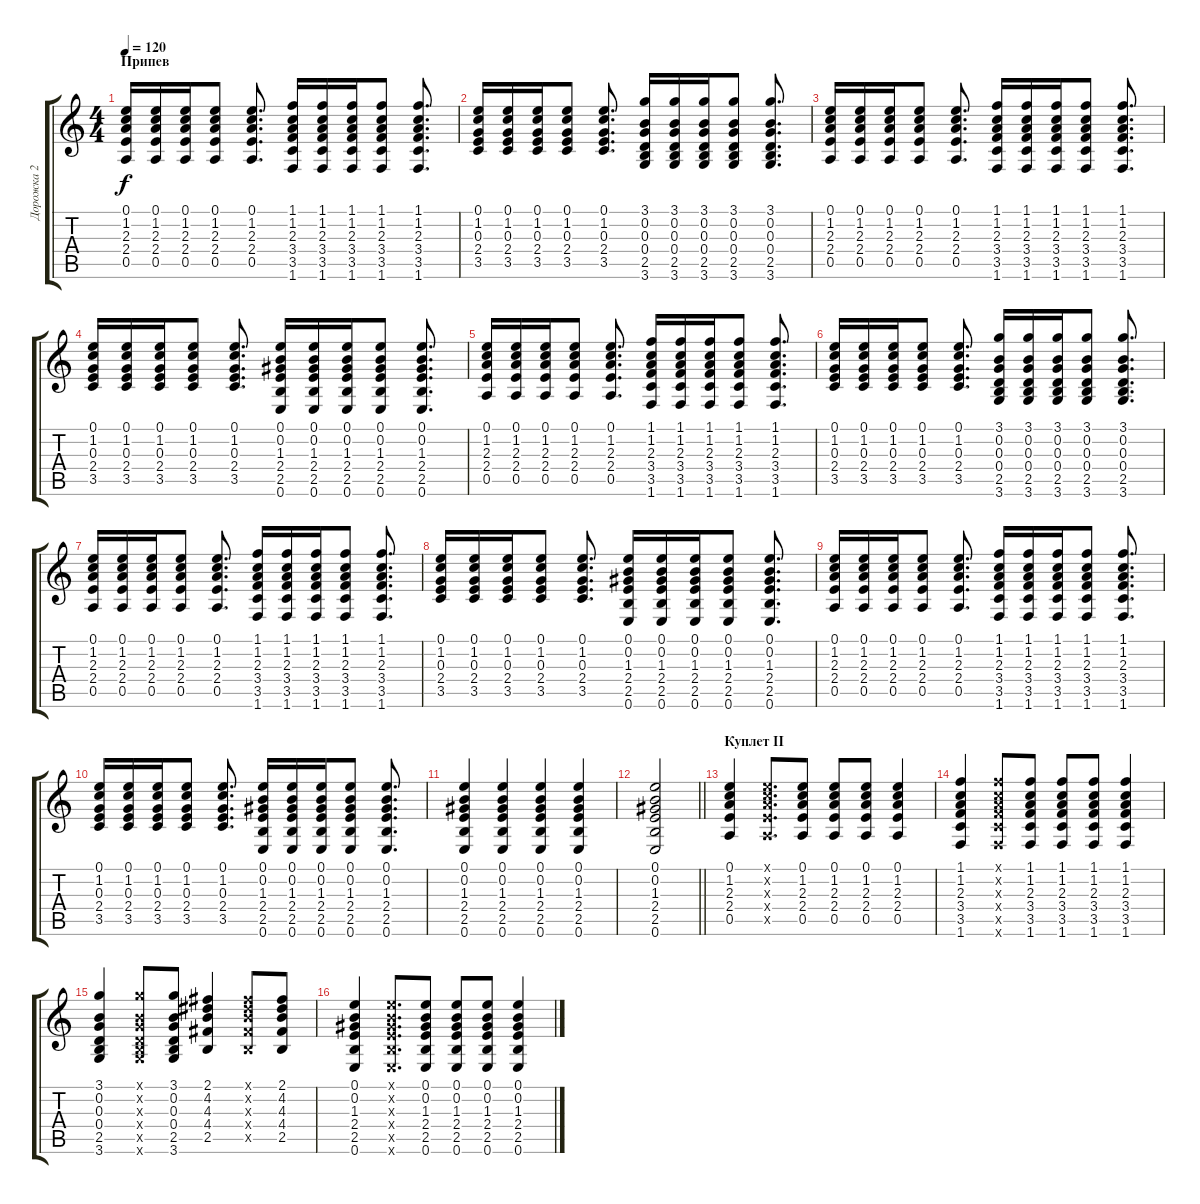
\track ("Дорожка 2" "Дорожка 2") {instrument acousticguitarsteel}
\staff {score tabs}
\tuning (E4 B3 G3 D3 A2 E2) {hide}
\ts (4 4)
\section ("" "Припев")
\tempo 120
\clef g2
\ks c
(0.1 1.2 2.3 2.4 0.5).16{dy f} (0.1 1.2 2.3 2.4 0.5).16 (0.1 1.2 2.3 2.4 0.5).16 (0.1 1.2 2.3 2.4 0.5).8 (0.1 1.2 2.3 2.4 0.5).8{d} (1.1 1.2 2.3 3.4 3.5 1.6).16 (1.1 1.2 2.3 3.4 3.5 1.6).16 (1.1 1.2 2.3 3.4 3.5 1.6).16 (1.1 1.2 2.3 3.4 3.5 1.6).8 (1.1 1.2 2.3 3.4 3.5 1.6).8{d} |
(0.1 1.2 0.3 2.4 3.5).16 (0.1 1.2 0.3 2.4 3.5).16 (0.1 1.2 0.3 2.4 3.5).16 (0.1 1.2 0.3 2.4 3.5).8 (0.1 1.2 0.3 2.4 3.5).8{d} (3.1 0.2 0.3 0.4 2.5 3.6).16 (3.1 0.2 0.3 0.4 2.5 3.6).16 (3.1 0.2 0.3 0.4 2.5 3.6).16 (3.1 0.2 0.3 0.4 2.5 3.6).8 (3.1 0.2 0.3 0.4 2.5 3.6).8{d} |
(0.1 1.2 2.3 2.4 0.5).16 (0.1 1.2 2.3 2.4 0.5).16 (0.1 1.2 2.3 2.4 0.5).16 (0.1 1.2 2.3 2.4 0.5).8 (0.1 1.2 2.3 2.4 0.5).8{d} (1.1 1.2 2.3 3.4 3.5 1.6).16 (1.1 1.2 2.3 3.4 3.5 1.6).16 (1.1 1.2 2.3 3.4 3.5 1.6).16 (1.1 1.2 2.3 3.4 3.5 1.6).8 (1.1 1.2 2.3 3.4 3.5 1.6).8{d} |
(0.1 1.2 0.3 2.4 3.5).16 (0.1 1.2 0.3 2.4 3.5).16 (0.1 1.2 0.3 2.4 3.5).16 (0.1 1.2 0.3 2.4 3.5).8 (0.1 1.2 0.3 2.4 3.5).8{d} (0.1 0.2 1.3 2.4 2.5 0.6).16 (0.1 0.2 1.3 2.4 2.5 0.6).16 (0.1 0.2 1.3 2.4 2.5 0.6).16 (0.1 0.2 1.3 2.4 2.5 0.6).8 (0.1 0.2 1.3 2.4 2.5 0.6).8{d} |
(0.1 1.2 2.3 2.4 0.5).16 (0.1 1.2 2.3 2.4 0.5).16 (0.1 1.2 2.3 2.4 0.5).16 (0.1 1.2 2.3 2.4 0.5).8 (0.1 1.2 2.3 2.4 0.5).8{d} (1.1 1.2 2.3 3.4 3.5 1.6).16 (1.1 1.2 2.3 3.4 3.5 1.6).16 (1.1 1.2 2.3 3.4 3.5 1.6).16 (1.1 1.2 2.3 3.4 3.5 1.6).8 (1.1 1.2 2.3 3.4 3.5 1.6).8{d} |
(0.1 1.2 0.3 2.4 3.5).16 (0.1 1.2 0.3 2.4 3.5).16 (0.1 1.2 0.3 2.4 3.5).16 (0.1 1.2 0.3 2.4 3.5).8 (0.1 1.2 0.3 2.4 3.5).8{d} (3.1 0.2 0.3 0.4 2.5 3.6).16 (3.1 0.2 0.3 0.4 2.5 3.6).16 (3.1 0.2 0.3 0.4 2.5 3.6).16 (3.1 0.2 0.3 0.4 2.5 3.6).8 (3.1 0.2 0.3 0.4 2.5 3.6).8{d} |
(0.1 1.2 2.3 2.4 0.5).16 (0.1 1.2 2.3 2.4 0.5).16 (0.1 1.2 2.3 2.4 0.5).16 (0.1 1.2 2.3 2.4 0.5).8 (0.1 1.2 2.3 2.4 0.5).8{d} (1.1 1.2 2.3 3.4 3.5 1.6).16 (1.1 1.2 2.3 3.4 3.5 1.6).16 (1.1 1.2 2.3 3.4 3.5 1.6).16 (1.1 1.2 2.3 3.4 3.5 1.6).8 (1.1 1.2 2.3 3.4 3.5 1.6).8{d} |
(0.1 1.2 0.3 2.4 3.5).16 (0.1 1.2 0.3 2.4 3.5).16 (0.1 1.2 0.3 2.4 3.5).16 (0.1 1.2 0.3 2.4 3.5).8 (0.1 1.2 0.3 2.4 3.5).8{d} (0.1 0.2 1.3 2.4 2.5 0.6).16 (0.1 0.2 1.3 2.4 2.5 0.6).16 (0.1 0.2 1.3 2.4 2.5 0.6).16 (0.1 0.2 1.3 2.4 2.5 0.6).8 (0.1 0.2 1.3 2.4 2.5 0.6).8{d} |
(0.1 1.2 2.3 2.4 0.5).16 (0.1 1.2 2.3 2.4 0.5).16 (0.1 1.2 2.3 2.4 0.5).16 (0.1 1.2 2.3 2.4 0.5).8 (0.1 1.2 2.3 2.4 0.5).8{d} (1.1 1.2 2.3 3.4 3.5 1.6).16 (1.1 1.2 2.3 3.4 3.5 1.6).16 (1.1 1.2 2.3 3.4 3.5 1.6).16 (1.1 1.2 2.3 3.4 3.5 1.6).8 (1.1 1.2 2.3 3.4 3.5 1.6).8{d} |
(0.1 1.2 0.3 2.4 3.5).16 (0.1 1.2 0.3 2.4 3.5).16 (0.1 1.2 0.3 2.4 3.5).16 (0.1 1.2 0.3 2.4 3.5).8 (0.1 1.2 0.3 2.4 3.5).8{d} (0.1 0.2 1.3 2.4 2.5 0.6).16 (0.1 0.2 1.3 2.4 2.5 0.6).16 (0.1 0.2 1.3 2.4 2.5 0.6).16 (0.1 0.2 1.3 2.4 2.5 0.6).8 (0.1 0.2 1.3 2.4 2.5 0.6).8{d} |
(0.1 0.2 1.3 2.4 2.5 0.6).4 (0.1 0.2 1.3 2.4 2.5 0.6).4 (0.1 0.2 1.3 2.4 2.5 0.6).4 (0.1 0.2 1.3 2.4 2.5 0.6).4 |
\barLineRight lightlight
(0.1 0.2 1.3 2.4 2.5 0.6).2 |
\section ("" "Куплет II")
(0.1 1.2 2.3 2.4 0.5).4 (0.1{x} 1.2{x} 2.3{x} 2.4{x} 0.5{x}).8{d} (0.1 1.2 2.3 2.4 0.5).8 (0.1 1.2 2.3 2.4 0.5).8 (0.1 1.2 2.3 2.4 0.5).8 (0.1 1.2 2.3 2.4 0.5).4 |
(1.1 1.2 2.3 3.4 3.5 1.6).4 (1.1{x} 1.2{x} 2.3{x} 3.4{x} 3.5{x} 1.6{x}).8 (1.1 1.2 2.3 3.4 3.5 1.6).8 (1.1 1.2 2.3 3.4 3.5 1.6).8 (1.1 1.2 2.3 3.4 3.5 1.6).8 (1.1 1.2 2.3 3.4 3.5 1.6).4 |
(3.1 0.2 0.3 0.4 2.5 3.6).4 (3.1{x} 0.2{x} 0.3{x} 0.4{x} 2.5{x} 3.6{x}).8 (3.1 0.2 0.3 0.4 2.5 3.6).8 (2.1 4.2 4.3 4.4 2.5).4 (2.1{x} 4.2{x} 4.3{x} 4.4{x} 2.5{x}).8 (2.1 4.2 4.3 4.4 2.5).8 |
(0.1 0.2 1.3 2.4 2.5 0.6).4 (0.1{x} 0.2{x} 1.3{x} 2.4{x} 2.5{x} 0.6{x}).8{d} (0.1 0.2 1.3 2.4 2.5 0.6).8 (0.1 0.2 1.3 2.4 2.5 0.6).8 (0.1 0.2 1.3 2.4 2.5 0.6).8 (0.1 0.2 1.3 2.4 2.5 0.6).4
